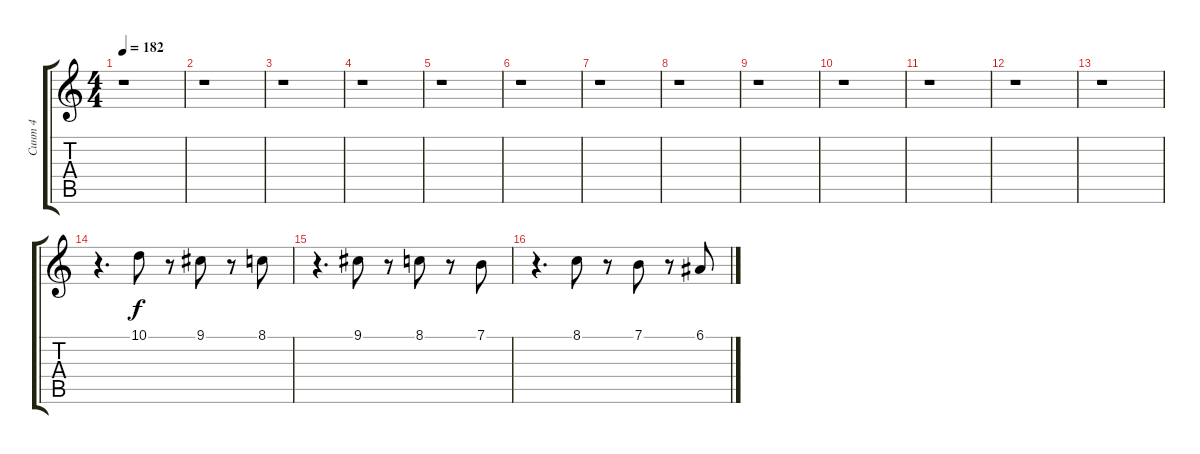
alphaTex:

\track ("Синт 4" "Синт 4") {instrument xylophone}
\staff {score tabs}
\tuning (E4 B3 G3 D3 A2 E2) {hide}
\ts (4 4)
\tempo 182
\clef g2
\ks c
r.1{dy f} |
r.1 |
r.1 |
r.1 |
r.1 |
r.1 |
r.1 |
r.1 |
r.1 |
r.1 |
r.1 |
r.1 |
r.1 |
r.4{d} 10.1.8 r.8 9.1.8 r.8 8.1.8 |
r.4{d} 9.1.8 r.8 8.1.8 r.8 7.1.8 |
r.4{d} 8.1.8 r.8 7.1.8 r.8 6.1.8
